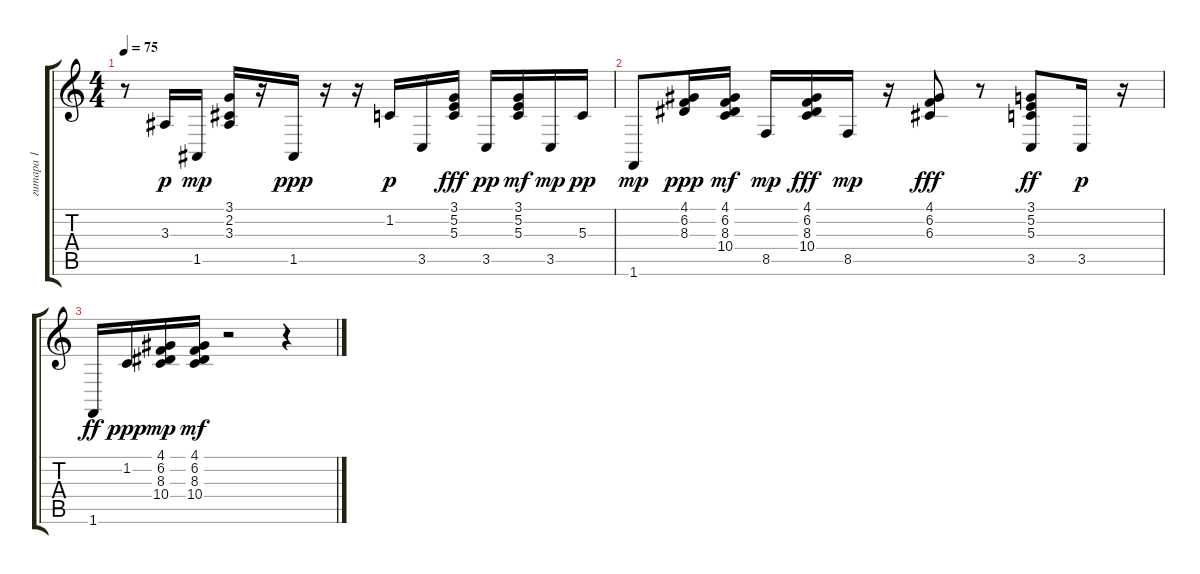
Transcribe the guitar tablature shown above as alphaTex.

\track ("гитара 1" "гитара 1") {instrument acousticgrandpiano}
\staff {score tabs}
\tuning (E4 B3 G3 D3 A2 E2) {hide}
\ts (4 4)
\tempo 75
\clef g2
\ks c
r.8{dy pp} 3.3.16{dy p} 1.5.16{dy mp} (3.1 2.2 3.3).16 r.16 1.5.16{dy ppp} r.16 r.16 1.2.16{dy p} 3.5.16 (3.1 5.2 5.3).16{dy fff} 3.5.16{dy pp} (3.1 5.2 5.3).16{dy mf} 3.5.16{dy mp} 5.3.16{dy pp} |
1.6.8{dy mp} (4.1 6.2 8.3).16{dy ppp} (4.1 6.2 8.3 10.4).16{dy mf} 8.5.16{dy mp} (4.1 6.2 8.3 10.4).16{dy fff} 8.5.16{dy mp} r.16 (4.1 6.2 6.3).8{dy fff} r.8 (3.1 5.2 5.3 3.5).8{dy ff} 3.5.16{dy p} r.16 |
1.6.16{dy ff} 1.2.16{dy ppp} (4.1 6.2 8.3 10.4).16{dy mp} (4.1 6.2 8.3 10.4).16{dy mf} r.2 r.4
